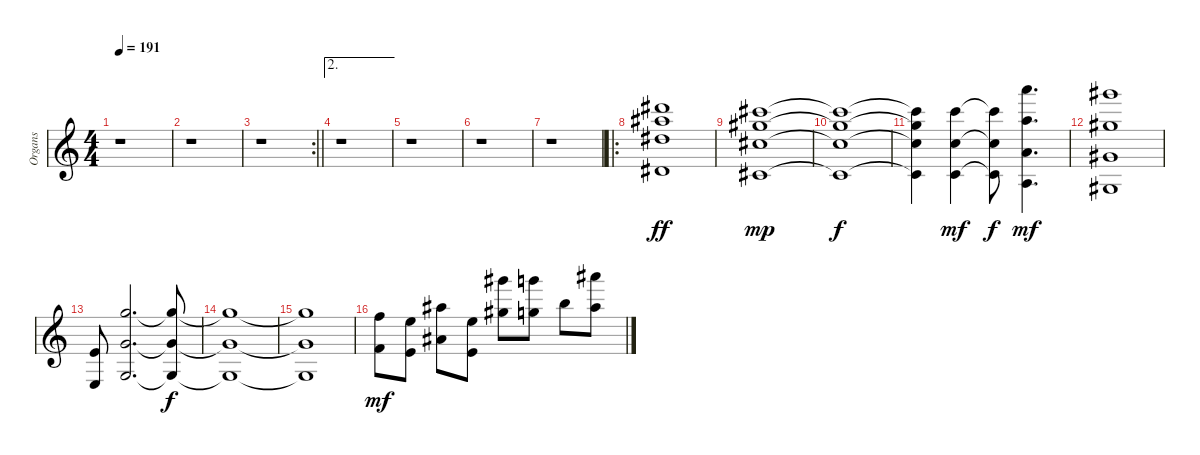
\track ("Organs" "Organs") {instrument rockorgan}
\staff {score}
\tuning (E4 B3 G3 D3 A2 E2 B1) {hide}
\ts (4 4)
\tempo 191
\clef g2
\ks c
r.1{dy f} |
r.1 |
\rc 2
\barLineRight lightlight
r.1 |
\ae 2
r.1 |
r.1 |
r.1 |
r.1 |
\ro
(23.1 23.2 20.3 23.6).1{dy ff} |
(21.1 21.2 23.4 21.6).1{dy mp} |
(21.1{t} 21.2{t} 23.4{t} 21.6{t}).1{dy f} |
(21.1{t} 21.2{t} 23.4{t} 21.6{t}).4 (20.1 22.4 20.6).4{dy mf} (20.1{t} 22.4{t} 20.6{t}).8{dy f} (29.1 22.2 24.5 17.6).4{d dy mf} |
(28.1 21.2 23.5 16.6).1 |
(0.1 12.6).8 (15.1 17.4 15.6).2{d} (15.1{t} 17.4{t} 15.6{t}).8{dy f} |
(15.1{t} 17.4{t} 15.6{t}).1 |
(15.1{t} 17.4{t} 15.6{t}).1 |
(13.1 15.4).8{dy mf} (12.1 14.4).8 (18.1 15.3).8 (12.1 14.4).8 (28.1 21.2).8 (27.1 24.3).8 24.2.8 (30.1 23.2).8
